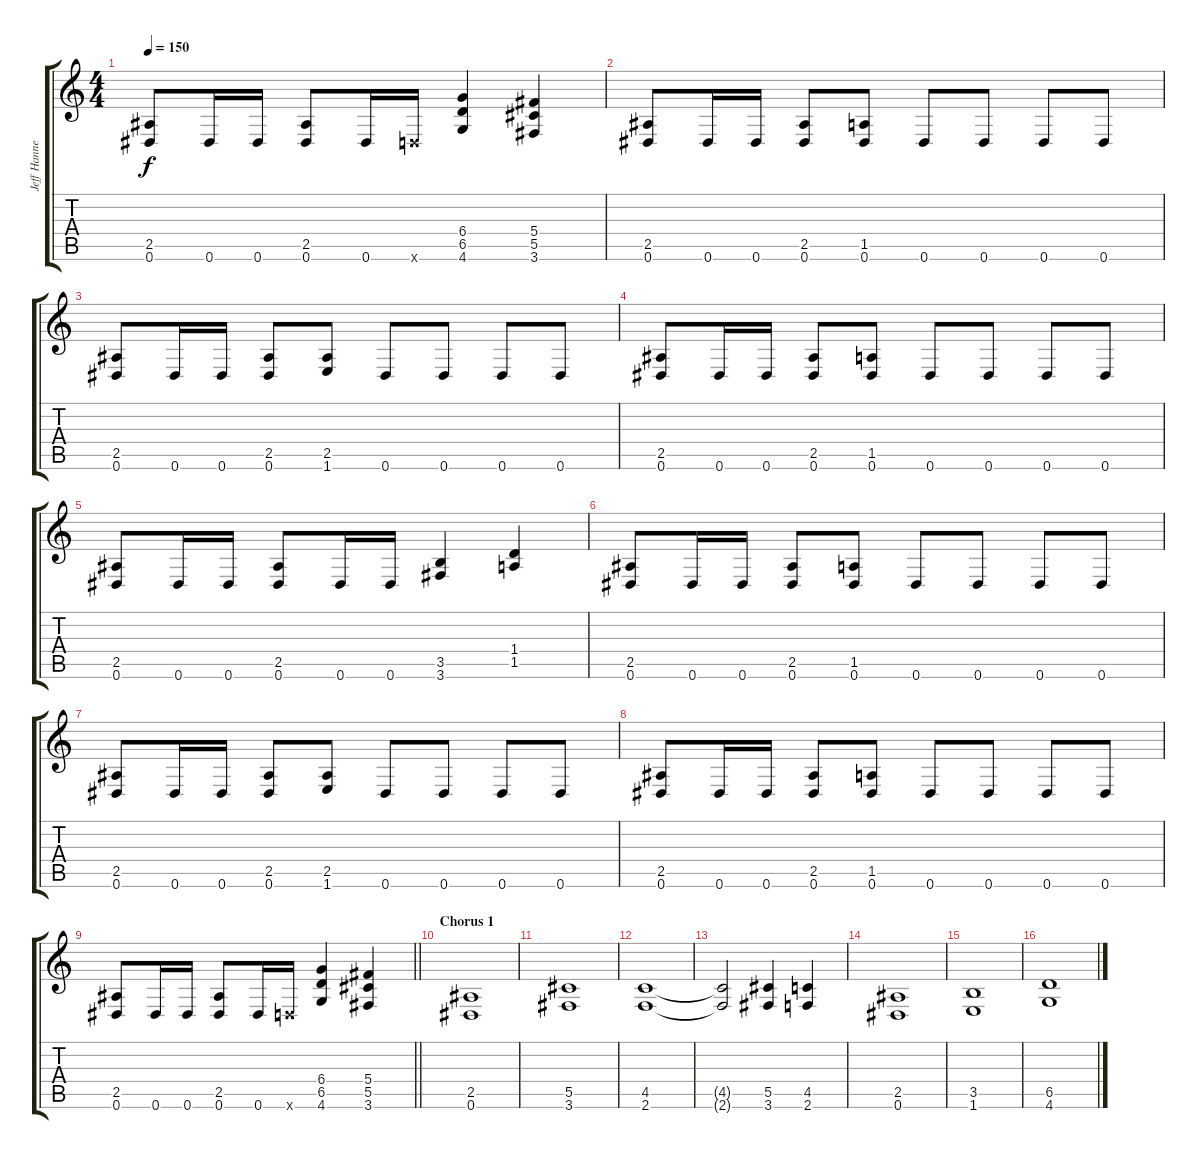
\track ("Jeff Hanneman" "Jeff Hanne") {instrument distortionguitar}
\staff {score tabs}
\tuning (Eb4 Bb3 Gb3 Db3 Ab2 Eb2) {hide}
\ts (4 4)
\tempo 150
\clef g2
\ks c
(2.5 0.6).8{dy f} 0.6.16 0.6.16 (2.5 0.6).8 0.6.16 -1.6{x}.16 (6.4 6.5 4.6).4 (5.4 5.5 3.6).4 |
(2.5 0.6).8 0.6.16 0.6.16 (2.5 0.6).8 (1.5 0.6).8 0.6.8 0.6.8 0.6.8 0.6.8 |
(2.5 0.6).8 0.6.16 0.6.16 (2.5 0.6).8 (2.5 1.6).8 0.6.8 0.6.8 0.6.8 0.6.8 |
(2.5 0.6).8 0.6.16 0.6.16 (2.5 0.6).8 (1.5 0.6).8 0.6.8 0.6.8 0.6.8 0.6.8 |
(2.5 0.6).8 0.6.16 0.6.16 (2.5 0.6).8 0.6.16 0.6.16 (3.5 3.6).4 (1.4 1.5).4 |
(2.5 0.6).8 0.6.16 0.6.16 (2.5 0.6).8 (1.5 0.6).8 0.6.8 0.6.8 0.6.8 0.6.8 |
(2.5 0.6).8 0.6.16 0.6.16 (2.5 0.6).8 (2.5 1.6).8 0.6.8 0.6.8 0.6.8 0.6.8 |
(2.5 0.6).8 0.6.16 0.6.16 (2.5 0.6).8 (1.5 0.6).8 0.6.8 0.6.8 0.6.8 0.6.8 |
\barLineRight lightlight
(2.5 0.6).8 0.6.16 0.6.16 (2.5 0.6).8 0.6.16 -1.6{x}.16 (6.4 6.5 4.6).4 (5.4 5.5 3.6).4 |
\section ("" "Chorus 1")
(2.5 0.6).1 |
(5.5 3.6).1 |
(4.5 2.6).1 |
(4.5{t} 2.6{t}).2 (5.5 3.6).4 (4.5 2.6).4 |
(2.5 0.6).1 |
(3.5 1.6).1 |
(6.5 4.6).1
